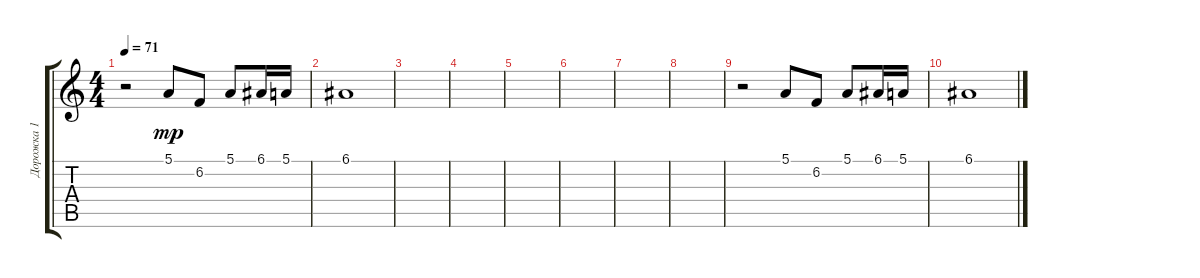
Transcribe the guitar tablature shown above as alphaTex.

\track ("Дорожка 1" "Дорожка 1") {instrument acousticgrandpiano}
\staff {score tabs}
\tuning (E4 B3 G3 D3 A2 E2) {hide}
\ts (4 4)
\tempo 71
\clef g2
\ks c
r.2{dy f} 5.1.8{dy mp} 6.2.8 5.1.8 6.1.16 5.1.16 |
6.1.1 |
|
|
|
|
|
|
r.2 5.1.8 6.2.8 5.1.8 6.1.16 5.1.16 |
6.1.1
